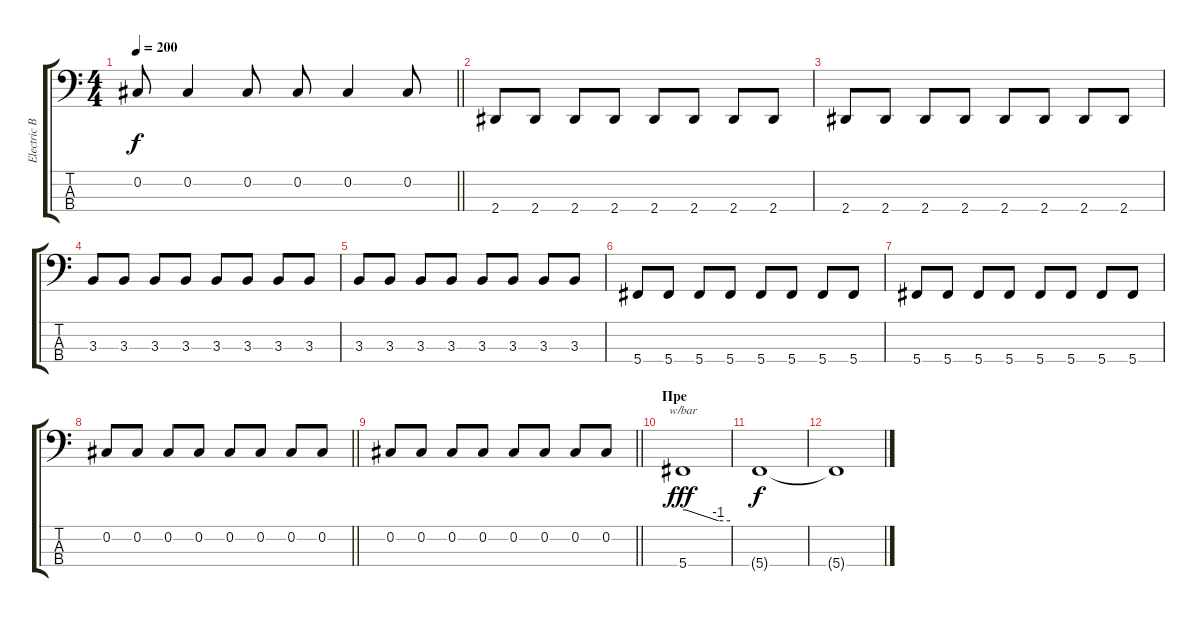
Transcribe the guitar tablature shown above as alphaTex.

\track ("Electric Bass" "Electric B") {instrument electricbassfinger}
\staff {score tabs}
\tuning (Gb2 Db2 Ab1 Db1) {hide}
\ts (4 4)
\tempo 200
\clef f4
\barLineRight lightlight
\ks c
0.2.8{dy f} 0.2.4 0.2.8 0.2.8 0.2.4 0.2.8 |
2.4.8 2.4.8 2.4.8 2.4.8 2.4.8 2.4.8 2.4.8 2.4.8 |
2.4.8 2.4.8 2.4.8 2.4.8 2.4.8 2.4.8 2.4.8 2.4.8 |
3.3.8 3.3.8 3.3.8 3.3.8 3.3.8 3.3.8 3.3.8 3.3.8 |
3.3.8 3.3.8 3.3.8 3.3.8 3.3.8 3.3.8 3.3.8 3.3.8 |
5.4.8 5.4.8 5.4.8 5.4.8 5.4.8 5.4.8 5.4.8 5.4.8 |
5.4.8 5.4.8 5.4.8 5.4.8 5.4.8 5.4.8 5.4.8 5.4.8 |
\barLineRight lightlight
0.2.8 0.2.8 0.2.8 0.2.8 0.2.8 0.2.8 0.2.8 0.2.8 |
\barLineRight lightlight
0.2.8 0.2.8 0.2.8 0.2.8 0.2.8 0.2.8 0.2.8 0.2.8 |
\section ("" "Пре")
5.4.1{tbe (custom default 0 0 4 0 45 -4 60 -4) dy fff} |
5.4{t}.1{dy f} |
5.4{t}.1
